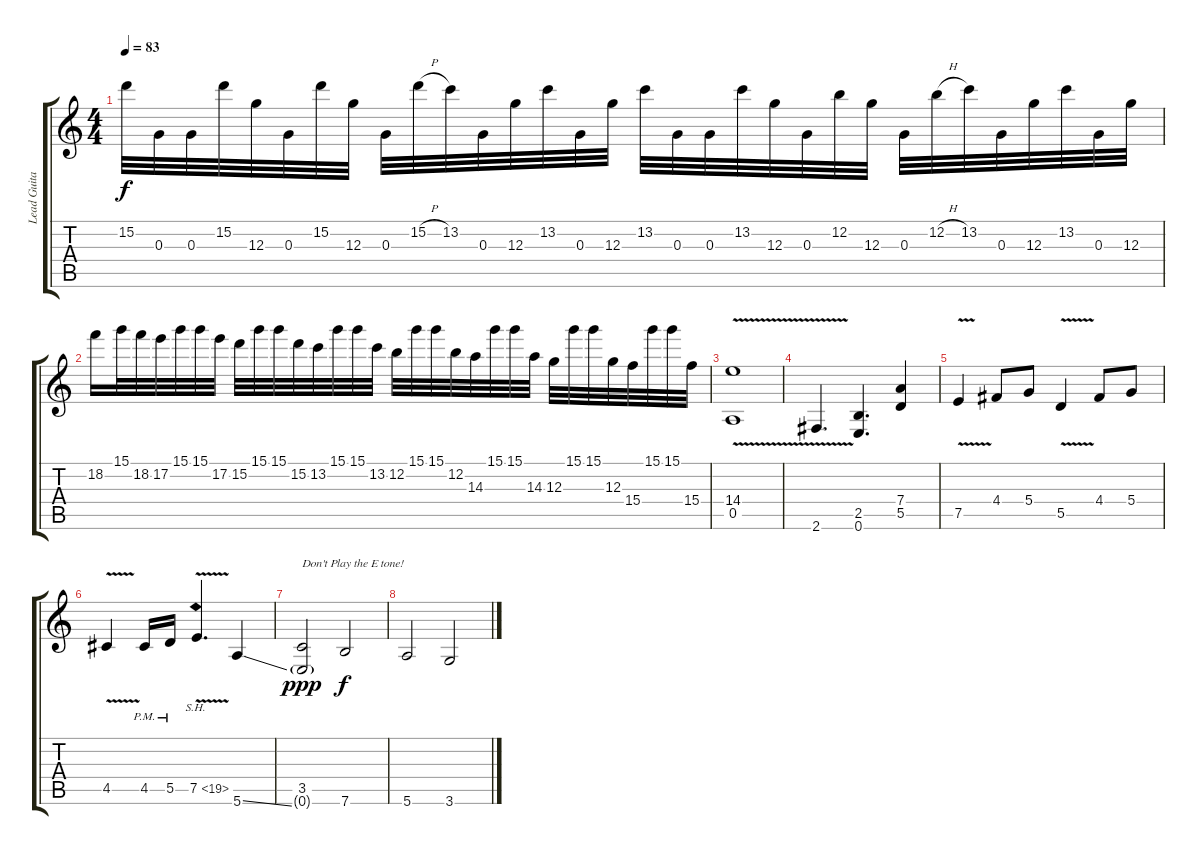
\track ("Lead Guitar" "Lead Guita") {instrument distortionguitar}
\staff {score tabs}
\tuning (E4 B3 G3 D3 A2 E2) {hide}
\ts (4 4)
\tempo 83
\clef g2
\ks c
15.2.32{dy f} 0.3.32 0.3.32 15.2.32 12.3.32 0.3.32 15.2.32 12.3.32 0.3.32 15.2{h}.32 13.2.32 0.3.32 12.3.32 13.2.32 0.3.32 12.3.32 13.2.32 0.3.32 0.3.32 13.2.32 12.3.32 0.3.32 12.2.32 12.3.32 0.3.32 12.2{h}.32 13.2.32 0.3.32 12.3.32 13.2.32 0.3.32 12.3.32 |
18.2.16 15.1.32 18.2.32 17.2.32 15.1.32 15.1.32 17.2.32 15.2.32 15.1.32 15.1.32 15.2.32 13.2.32 15.1.32 15.1.32 13.2.32 12.2.32 15.1.32 15.1.32 12.2.32 14.3.32 15.1.32 15.1.32 14.3.32 12.3.32 15.1.32 15.1.32 12.3.32 15.4.32 15.1.32 15.1.32 15.4.32 |
\section ("" "")
(14.4{v} 0.5).1 |
2.6{v}.4{d} (2.5 0.6).4{d} (7.4 5.5).4 |
7.5{v}.4 4.4.8 5.4.8 5.5{v}.4 4.4.8 5.4.8 |
4.5{v}.4 4.5{pm}.16 5.5{pm}.16 7.5{sh 12 v}.4{d} 5.6{ss}.4 |
(3.5 0.6{g}).2{txt "Don't Play the E tone!" dy ppp} 7.6.2{dy f} |
5.6.2 3.6.2
